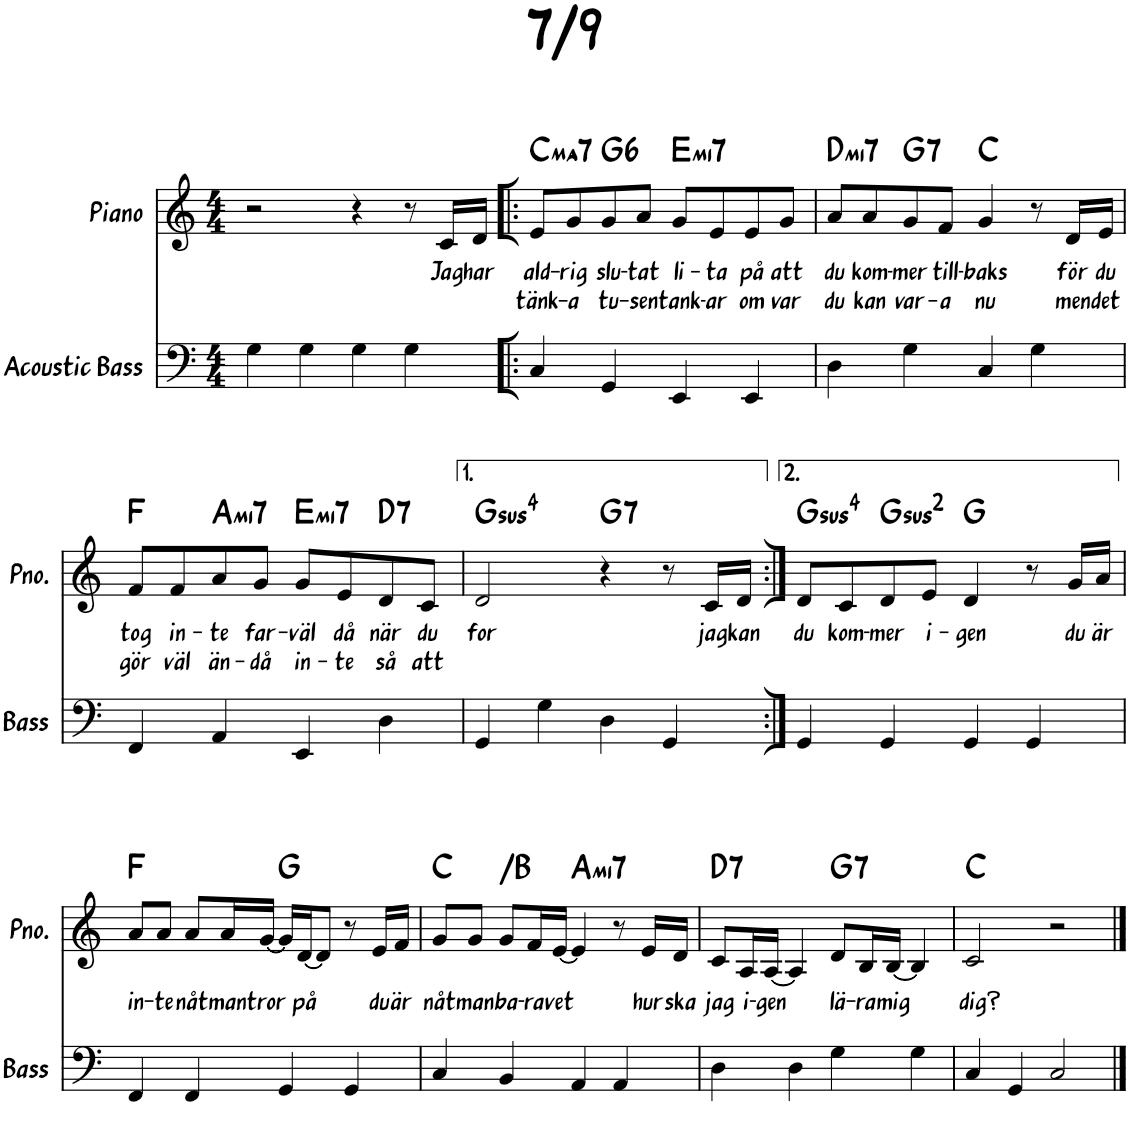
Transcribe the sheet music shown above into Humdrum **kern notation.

**kern	**kern	**text	**text	**harte
*part2	*part1	*part1	*part1	*part1
*staff2	*staff1	*staff1	*staff1	*
*I"Acoustic Bass	*I"Piano	*	*	*
*I'Bass	*I'Pno.	*	*	*
*clefF4	*clefG2	*	*	*
*Trd7c12	*	*	*	*
*k[]	*k[]	*	*	*
*M4/4	*M4/4	*	*	*
=1	=1	=1	=1	=1
4G\	2r	.	.	.
4G\	.	.	.	.
4G\	4r	.	.	.
4G\	8r	.	.	.
!	!	!LO:LY:b	!	!
.	16c/LL	Jag	.	.
!	!	!LO:LY:b	!	!
.	16d/JJ	har	.	.
=2!|:	=2!|:	=2!|:	=2!|:	=2!|:
!	!	!LO:LY:b	!LO:LY:b	!LO:H:kt=ma7
4C/	8e/L	ald-	tänk-	C:maj7
!	!	!LO:LY:b	!LO:LY:b	!
.	8g/	-rig	-a	.
!	!	!LO:LY:b	!LO:LY:b	!LO:H:kt=6
4GG/	8g/	slu-	tu-	G:maj6
!	!	!LO:LY:b	!LO:LY:b	!
.	8a/J	-tat	-sen	.
!	!	!LO:LY:b	!LO:LY:b	!LO:H:kt=mi7
4EE/	8g/L	li-	tank-	E:min7
!	!	!LO:LY:b	!LO:LY:b	!
.	8e/	-ta	-ar	.
!	!	!LO:LY:b	!LO:LY:b	!
4EE/	8e/	på	om	.
!	!	!LO:LY:b	!LO:LY:b	!
.	8g/J	att	var	.
=3	=3	=3	=3	=3
!	!	!LO:LY:b	!LO:LY:b	!LO:H:kt=mi7
4D\	8a/L	du	du	D:min7
!	!	!LO:LY:b	!LO:LY:b	!
.	8a/	kom-	kan	.
!	!	!LO:LY:b	!LO:LY:b	!LO:H:kt=7
4G\	8g/	-mer	var-	G:7
!	!	!LO:LY:b	!LO:LY:b	!
.	8f/J	till-	-a	.
!	!	!LO:LY:b	!LO:LY:b	!
4C/	4g/	-baks	nu	C:maj
4G\	8r	.	.	.
!	!	!LO:LY:b	!LO:LY:b	!
.	16d/LL	för	men	.
!	!	!LO:LY:b	!LO:LY:b	!
.	16e/JJ	du	det	.
!!LO:LB:g=z
=4	=4	=4	=4	=4
!	!	!LO:LY:b	!LO:LY:b	!
4FF/	8f/L	tog	gör	F:maj
!	!	!LO:LY:b	!LO:LY:b	!
.	8f/	in-	väl	.
!	!	!LO:LY:b	!LO:LY:b	!LO:H:kt=mi7
4AA/	8a/	-te	än-	A:min7
!	!	!LO:LY:b	!LO:LY:b	!
.	8g/J	far-	-då	.
!	!	!LO:LY:b	!LO:LY:b	!LO:H:kt=mi7
4EE/	8g/L	-väl	in-	E:min7
!	!	!LO:LY:b	!LO:LY:b	!
.	8e/	då	-te	.
!	!	!LO:LY:b	!LO:LY:b	!LO:H:kt=7
4D\	8d/	när	så	D:7
!	!	!LO:LY:b	!LO:LY:b	!
.	8c/J	du	att	.
=5	=5	=5	=5	=5
!	!	!LO:LY:b	!	!LO:H:kt=4
4GG/	2d/	for	.	G:sus4
4G\	.	.	.	.
!	!	!	!	!LO:H:kt=7
4D\	4r	.	.	G:7
4GG/	8r	.	.	.
!	!	!LO:LY:b	!	!
.	16c/LL	jag	.	.
!	!	!LO:LY:b	!	!
.	16d/JJ	kan	.	.
=6:|!	=6:|!	=6:|!	=6:|!	=6:|!
!	!	!LO:LY:b	!	!LO:H:kt=4
4GG/	8d/L	du	.	G:sus4
!	!	!LO:LY:b	!	!
.	8c/	kom-	.	.
!	!	!LO:LY:b	!	!LO:H:kt=2
4GG/	8d/	-mer	.	G:(1,2,5)
!	!	!LO:LY:b	!	!
.	8e/J	i-	.	.
!	!	!LO:LY:b	!	!
4GG/	4d/	-gen	.	G:maj
4GG/	8r	.	.	.
!	!	!LO:LY:b	!	!
.	16g/LL	du	.	.
!	!	!LO:LY:b	!	!
.	16a/JJ	är	.	.
!!LO:LB:g=z
=7	=7	=7	=7	=7
!	!	!LO:LY:b	!	!
4FF/	8a/L	in-	.	F:maj
!	!	!LO:LY:b	!	!
.	8a/J	-te	.	.
!	!	!LO:LY:b	!	!
4FF/	8a/L	nåt	.	.
!	!	!LO:LY:b	!	!
.	16a/L	man	.	.
!	!	!LO:LY:b	!	!
.	[16g/JJ	tror	.	.
4GG/	16g/LL]	.	.	G:maj
!	!	!LO:LY:b	!	!
.	[16d/J	på	.	.
.	8d/J]	.	.	.
4GG/	8r	.	.	.
!	!	!LO:LY:b	!	!
.	16e/LL	du	.	.
!	!	!LO:LY:b	!	!
.	16f/JJ	är	.	.
=8	=8	=8	=8	=8
!	!	!LO:LY:b	!	!
4C/	8g/L	nåt	.	C:maj
!	!	!LO:LY:b	!	!
.	8g/J	man	.	.
!	!	!LO:LY:b	!	!LO:H:kt=N.C.
4BB/	8g/L	ba-	.	N
!	!	!LO:LY:b	!	!
.	16f/L	-ra	.	.
!	!	!LO:LY:b	!	!
.	[16e/JJ	vet	.	.
!	!	!	!	!LO:H:kt=mi7
4AA/	4e/]	.	.	A:min7
4AA/	8r	.	.	.
!	!	!LO:LY:b	!	!
.	16e/LL	hur	.	.
!	!	!LO:LY:b	!	!
.	16d/JJ	ska	.	.
=9	=9	=9	=9	=9
!	!	!LO:LY:b	!	!LO:H:kt=7
4D\	8c/L	jag	.	D:7
!	!	!LO:LY:b	!	!
.	16A/L	i-	.	.
!	!	!LO:LY:b	!	!
.	[16A/JJ	-gen	.	.
4D\	4A/]	.	.	.
!	!	!LO:LY:b	!	!LO:H:kt=7
4G\	8d/L	lä-	.	G:7
!	!	!LO:LY:b	!	!
.	16B/L	-ra	.	.
!	!	!LO:LY:b	!	!
.	[16B/JJ	mig	.	.
4G\	4B/]	.	.	.
=10	=10	=10	=10	=10
!	!	!LO:LY:b	!	!
4C/	2c/	dig?	.	C:maj
4GG/	.	.	.	.
2C/	2r	.	.	.
==	==	==	==	==
*-	*-	*-	*-	*-
